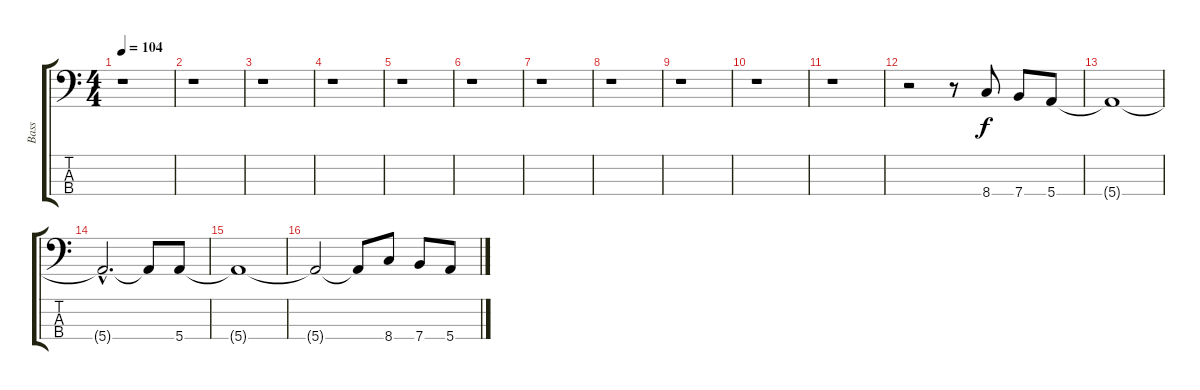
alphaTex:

\track ("Bass" "Bass") {instrument electricbasspick}
\staff {score tabs}
\tuning (G2 D2 A1 E1) {hide}
\ts (4 4)
\tempo 104
\tempo 96
\tempo 104
\clef f4
\ks c
r.1{dy f instrument electricbasspick} |
r.1 |
r.1 |
r.1 |
r.1 |
r.1 |
r.1 |
r.1 |
r.1 |
r.1 |
r.1 |
r.2 r.8 8.4.8 7.4.8 5.4.8 |
5.4{t}.1 |
5.4{hac t}.2{d} 5.4{t}.8 5.4.8 |
5.4{t}.1 |
5.4{t}.2 5.4{t}.8 8.4.8 7.4.8 5.4.8
